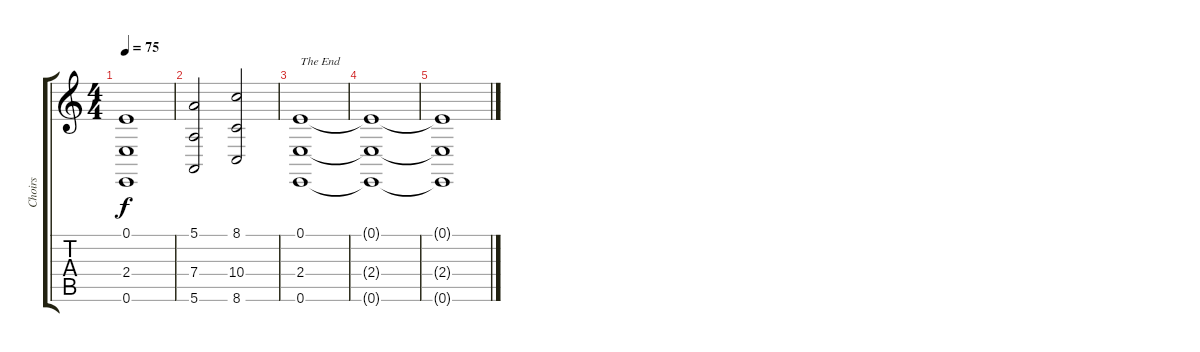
\track ("Choirs" "Choirs") {instrument choiraahs}
\staff {score tabs}
\tuning (E4 B3 G3 D3 A2 E2) {hide}
\ts (4 4)
\tempo 75
\clef g2
\ks c
(0.1 2.4 0.6).1{dy f} |
(5.1 7.4 5.6).2 (8.1 10.4 8.6).2 |
(0.1 2.4 0.6).1{txt "The End" volume 0} |
(0.1{t} 2.4{t} 0.6{t}).1 |
(0.1{t} 2.4{t} 0.6{t}).1
